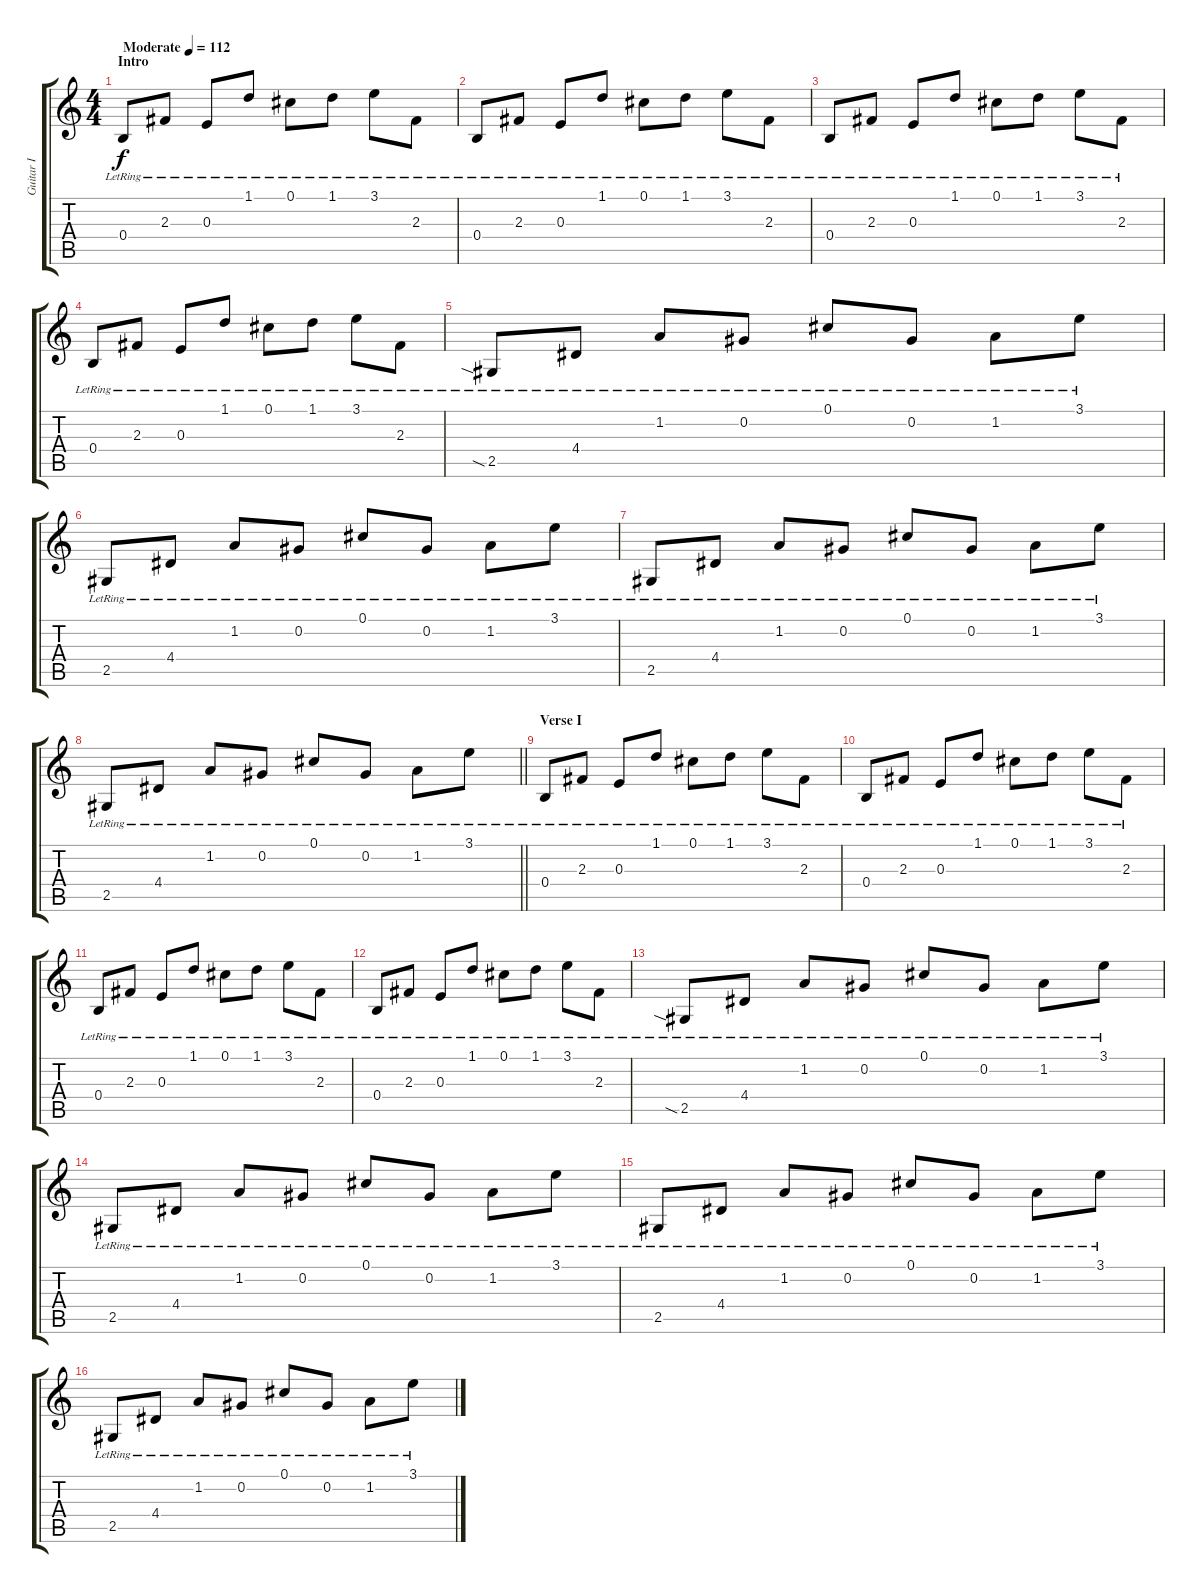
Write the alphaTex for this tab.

\track ("Guitar I" "Guitar I") {instrument electricguitarjazz}
\staff {score tabs}
\tuning (Db4 Ab3 E3 B2 Gb2 B1) {hide}
\ts (4 4)
\section ("" "Intro")
\tempo (112 "Moderate")
\clef g2
\ks c
0.4{lr}.8{dy f instrument electricguitarjazz} 2.3{lr}.8 0.3{lr}.8 1.1{lr}.8 0.1{lr}.8 1.1{lr}.8 3.1{lr}.8 2.3{lr}.8 |
0.4{lr}.8 2.3{lr}.8 0.3{lr}.8 1.1{lr}.8 0.1{lr}.8 1.1{lr}.8 3.1{lr}.8 2.3{lr}.8 |
0.4{lr}.8 2.3{lr}.8 0.3{lr}.8 1.1{lr}.8 0.1{lr}.8 1.1{lr}.8 3.1{lr}.8 2.3{lr}.8 |
0.4{lr}.8 2.3{lr}.8 0.3{lr}.8 1.1{lr}.8 0.1{lr}.8 1.1{lr}.8 3.1{lr}.8 2.3{lr}.8 |
2.5{sia lr}.8 4.4{lr}.8 1.2{lr}.8 0.2{lr}.8 0.1{lr}.8 0.2{lr}.8 1.2{lr}.8 3.1{lr}.8 |
2.5{lr}.8 4.4{lr}.8 1.2{lr}.8 0.2{lr}.8 0.1{lr}.8 0.2{lr}.8 1.2{lr}.8 3.1{lr}.8 |
2.5{lr}.8 4.4{lr}.8 1.2{lr}.8 0.2{lr}.8 0.1{lr}.8 0.2{lr}.8 1.2{lr}.8 3.1{lr}.8 |
\barLineRight lightlight
2.5{lr}.8 4.4{lr}.8 1.2{lr}.8 0.2{lr}.8 0.1{lr}.8 0.2{lr}.8 1.2{lr}.8 3.1{lr}.8 |
\section ("" "Verse I")
0.4{lr}.8 2.3{lr}.8 0.3{lr}.8 1.1{lr}.8 0.1{lr}.8 1.1{lr}.8 3.1{lr}.8 2.3{lr}.8 |
0.4{lr}.8 2.3{lr}.8 0.3{lr}.8 1.1{lr}.8 0.1{lr}.8 1.1{lr}.8 3.1{lr}.8 2.3{lr}.8 |
0.4{lr}.8 2.3{lr}.8 0.3{lr}.8 1.1{lr}.8 0.1{lr}.8 1.1{lr}.8 3.1{lr}.8 2.3{lr}.8 |
0.4{lr}.8 2.3{lr}.8 0.3{lr}.8 1.1{lr}.8 0.1{lr}.8 1.1{lr}.8 3.1{lr}.8 2.3{lr}.8 |
2.5{sia lr}.8 4.4{lr}.8 1.2{lr}.8 0.2{lr}.8 0.1{lr}.8 0.2{lr}.8 1.2{lr}.8 3.1{lr}.8 |
2.5{lr}.8 4.4{lr}.8 1.2{lr}.8 0.2{lr}.8 0.1{lr}.8 0.2{lr}.8 1.2{lr}.8 3.1{lr}.8 |
2.5{lr}.8 4.4{lr}.8 1.2{lr}.8 0.2{lr}.8 0.1{lr}.8 0.2{lr}.8 1.2{lr}.8 3.1{lr}.8 |
2.5{lr}.8 4.4{lr}.8 1.2{lr}.8 0.2{lr}.8 0.1{lr}.8 0.2{lr}.8 1.2{lr}.8 3.1{lr}.8
